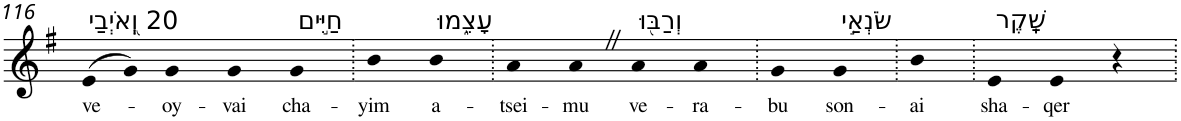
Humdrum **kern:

**kern	**text
*part1	*part1
*staff1	*staff1
*I"Piano	*
*I'Pno	*
!!LO:PB:g=z
*clefG2	*
*k[f#]	*
*G:	*
=116	=116
!LO:TX:a:t=20 וְֽ֭אֹיְבַי	!
!	!LO:LY:b
(>8e	ve-
8g)	.
!	!LO:LY:b
4g	-oy-
!	!LO:LY:b
4g	-vai
!LO:TX:a:t=חַיִּ֣ים	!
!	!LO:LY:b
4g	cha-
=117.	=117.
!	!LO:LY:b
4b	-yim
!LO:TX:a:t=עָצֵ֑מוּ	!
!	!LO:LY:b
4b	a-
=118.	=118.
!	!LO:LY:b
4a	-tsei-
!	!LO:LY:b
4aZ	-mu
!LO:TX:a:t=וְרַבּ֖וּ	!
!	!LO:LY:b
4a	ve-
!	!LO:LY:b
4a	-ra-
=119.	=119.
!	!LO:LY:b
4g	-bu
!LO:TX:a:t=שֹׂנְאַ֣י	!
!	!LO:LY:b
4g	son-
=120.	=120.
!	!LO:LY:b
4b	-ai
=121.	=121.
!LO:TX:a:t=שָֽׁקֶר	!
!	!LO:LY:b
4e	sha-
!	!LO:LY:b
4e	-qer
4r	.
=.	=.
*-	*-
